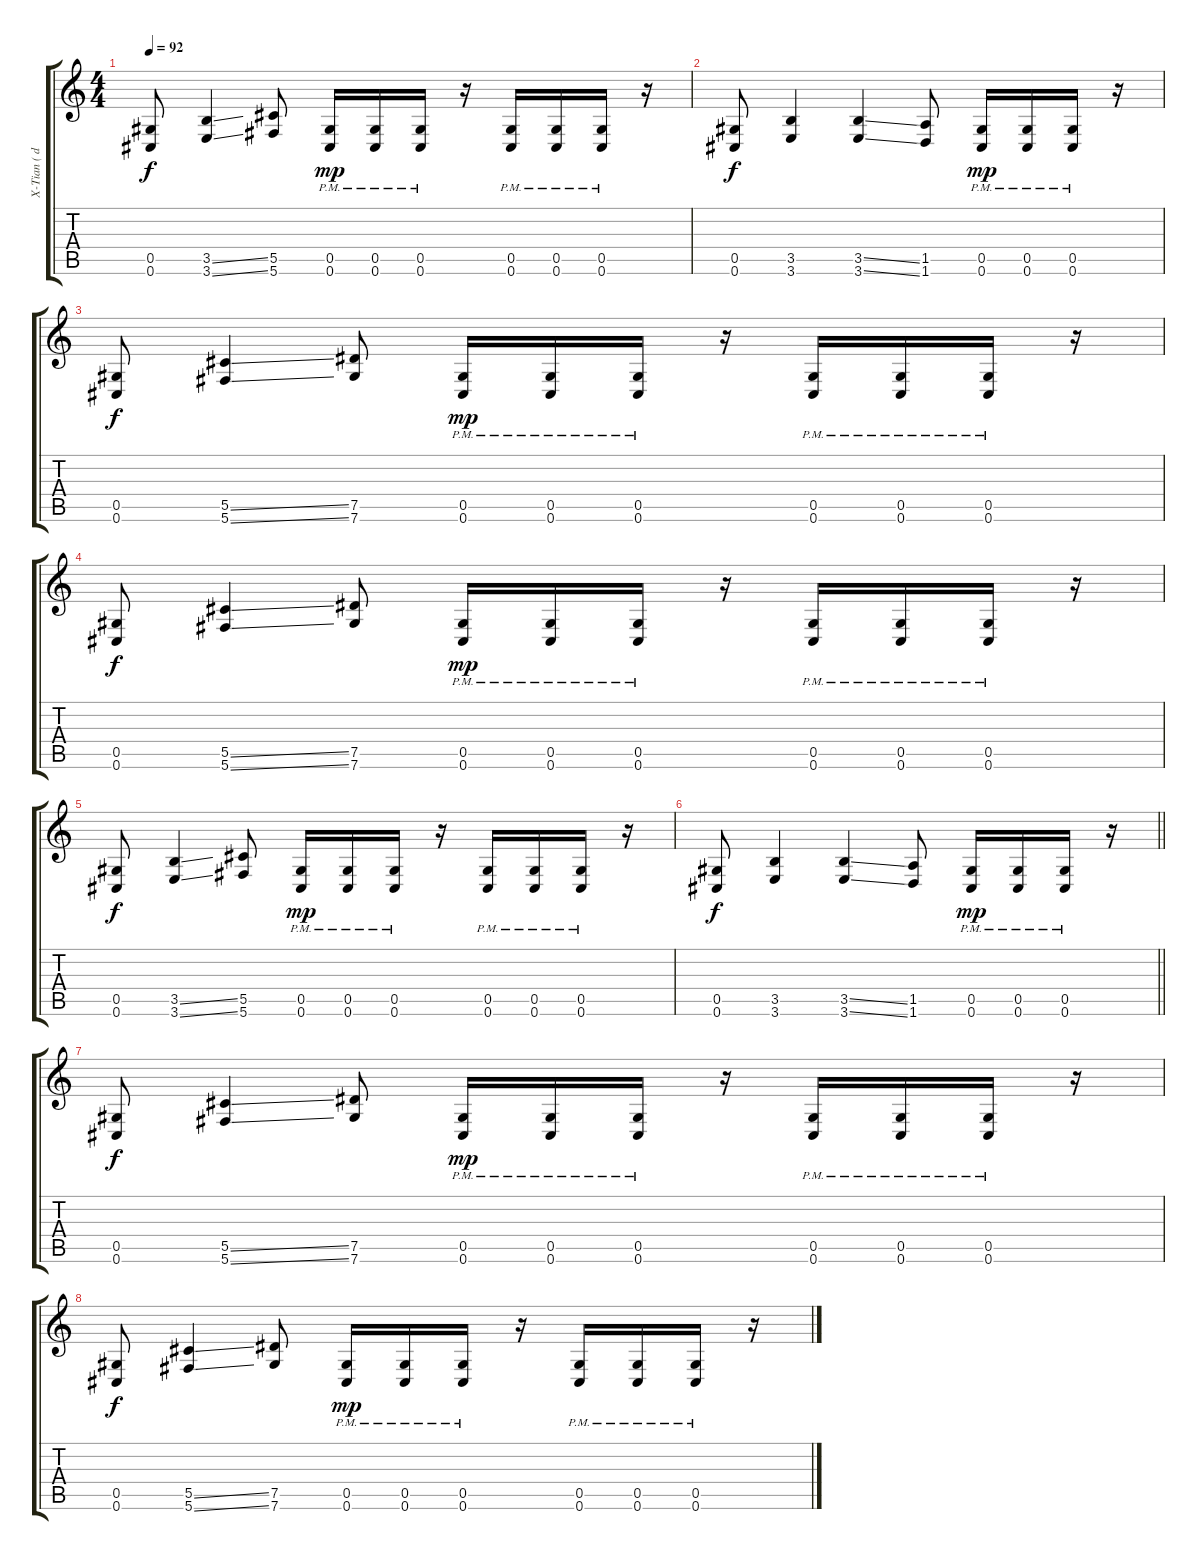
\track ("X-Tian ( distortion )" "X-Tian ( d") {instrument distortionguitar}
\staff {score tabs}
\tuning (Eb4 Bb3 Gb3 Db3 Ab2 Db2) {hide}
\ts (4 4)
\tempo 92
\clef g2
\ks c
(0.5 0.6).8{dy f} (3.5{ss} 3.6{ss}).4 (5.5 5.6).8 (0.5{pm} 0.6{pm}).16{dy mp} (0.5{pm} 0.6{pm}).16 (0.5{pm} 0.6{pm}).16 r.16 (0.5{pm} 0.6{pm}).16 (0.5{pm} 0.6{pm}).16 (0.5{pm} 0.6{pm}).16 r.16 |
(0.5 0.6).8{dy f} (3.5 3.6).4 (3.5{ss} 3.6{ss}).4 (1.5 1.6).8 (0.5{pm} 0.6{pm}).16{dy mp} (0.5{pm} 0.6{pm}).16 (0.5{pm} 0.6{pm}).16 r.16 |
(0.5 0.6).8{dy f} (5.5{ss} 5.6{ss}).4 (7.5 7.6).8 (0.5{pm} 0.6{pm}).16{dy mp} (0.5{pm} 0.6{pm}).16 (0.5{pm} 0.6{pm}).16 r.16 (0.5{pm} 0.6{pm}).16 (0.5{pm} 0.6{pm}).16 (0.5{pm} 0.6{pm}).16 r.16 |
(0.5 0.6).8{dy f} (5.5{ss} 5.6{ss}).4 (7.5 7.6).8 (0.5{pm} 0.6{pm}).16{dy mp} (0.5{pm} 0.6{pm}).16 (0.5{pm} 0.6{pm}).16 r.16 (0.5{pm} 0.6{pm}).16 (0.5{pm} 0.6{pm}).16 (0.5{pm} 0.6{pm}).16 r.16 |
(0.5 0.6).8{dy f} (3.5{ss} 3.6{ss}).4 (5.5 5.6).8 (0.5{pm} 0.6{pm}).16{dy mp} (0.5{pm} 0.6{pm}).16 (0.5{pm} 0.6{pm}).16 r.16 (0.5{pm} 0.6{pm}).16 (0.5{pm} 0.6{pm}).16 (0.5{pm} 0.6{pm}).16 r.16 |
\barLineRight lightlight
(0.5 0.6).8{dy f} (3.5 3.6).4 (3.5{ss} 3.6{ss}).4 (1.5 1.6).8 (0.5{pm} 0.6{pm}).16{dy mp} (0.5{pm} 0.6{pm}).16 (0.5{pm} 0.6{pm}).16 r.16 |
(0.5 0.6).8{dy f} (5.5{ss} 5.6{ss}).4 (7.5 7.6).8 (0.5{pm} 0.6{pm}).16{dy mp} (0.5{pm} 0.6{pm}).16 (0.5{pm} 0.6{pm}).16 r.16 (0.5{pm} 0.6{pm}).16 (0.5{pm} 0.6{pm}).16 (0.5{pm} 0.6{pm}).16 r.16 |
(0.5 0.6).8{dy f} (5.5{ss} 5.6{ss}).4 (7.5 7.6).8 (0.5{pm} 0.6{pm}).16{dy mp} (0.5{pm} 0.6{pm}).16 (0.5{pm} 0.6{pm}).16 r.16 (0.5{pm} 0.6{pm}).16 (0.5{pm} 0.6{pm}).16 (0.5{pm} 0.6{pm}).16 r.16
